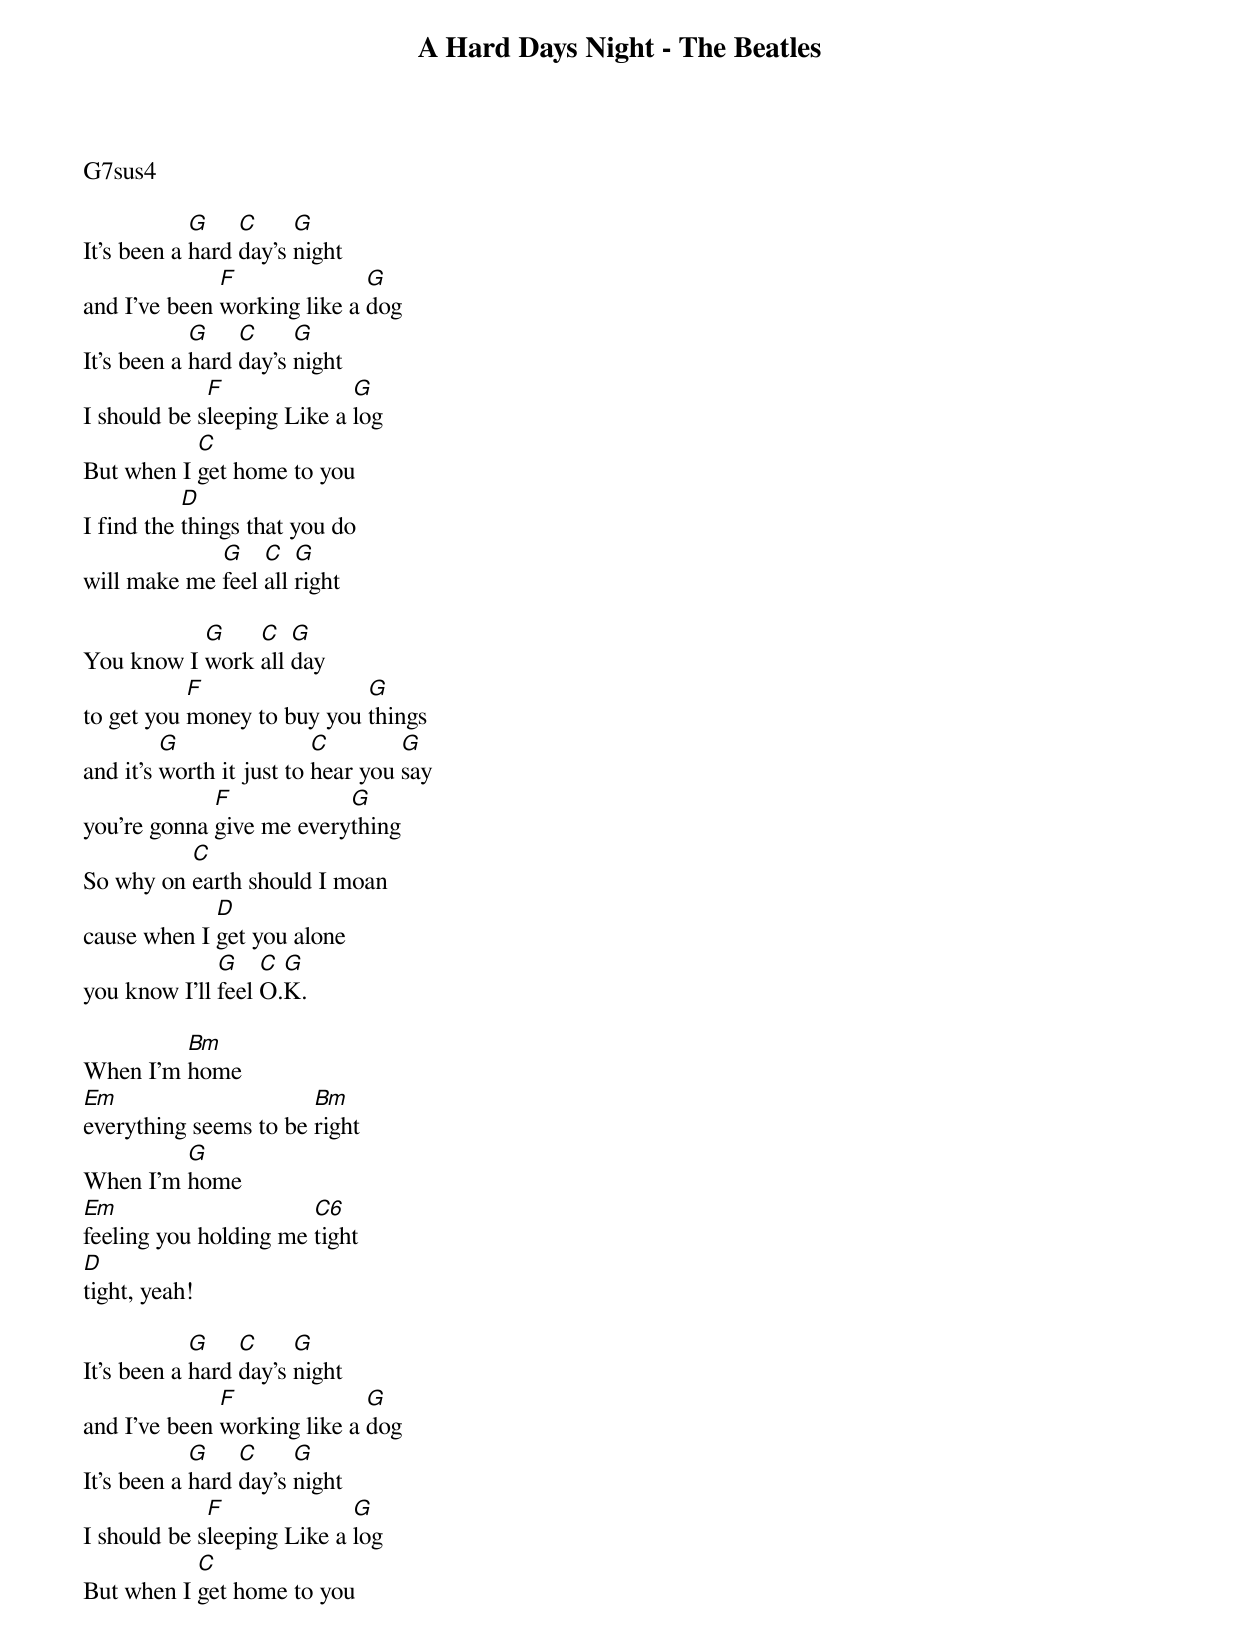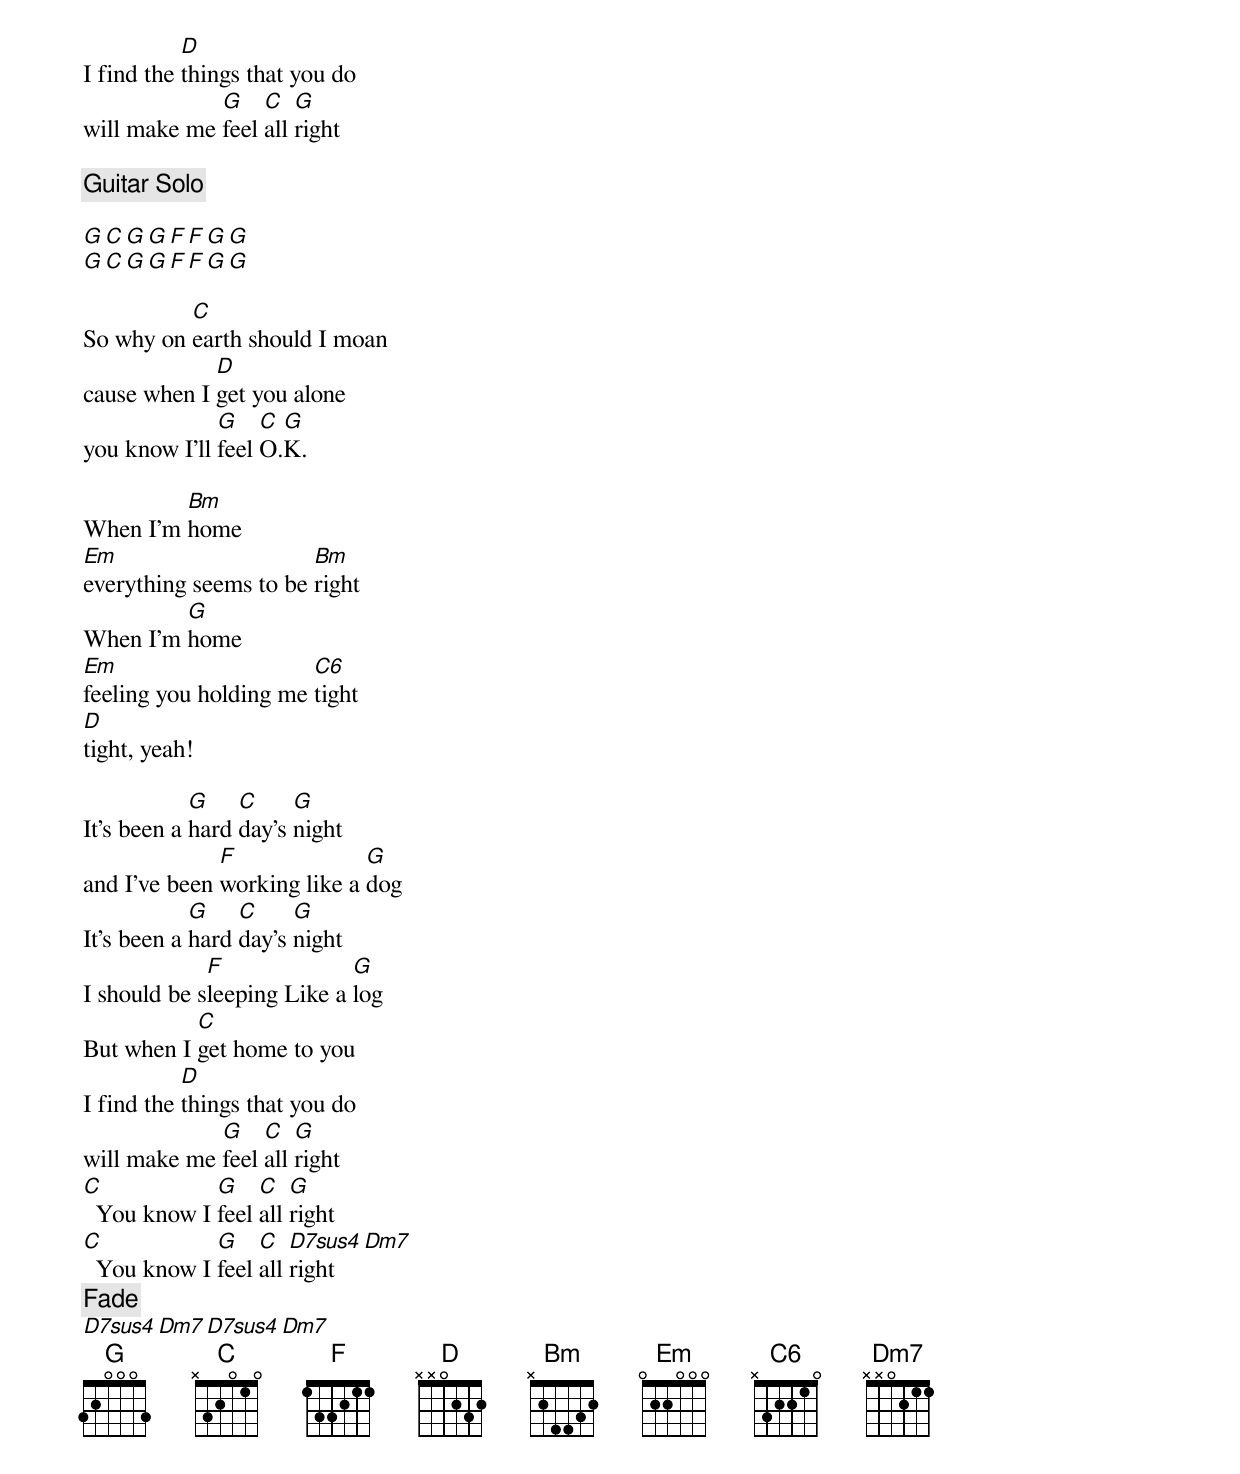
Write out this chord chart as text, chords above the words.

A Hard Days Night - The Beatles

G7sus4

            G    C     G
It's been a hard day's night
              F              G
and I've been working like a dog
            G    C     G
It's been a hard day's night
             F              G
I should be sleeping Like a log
           C
But when I get home to you
           D
I find the things that you do
             G    C   G
will make me feel all right

           G    C   G
You know I work all day
           F                G
to get you money to buy you things
         G                C        G
and it's worth it just to hear you say
             F            G
you're gonna give me everything
          C
So why on earth should I moan
             D
cause when I get you alone
              G    C G
you know I'll feel O.K.

         Bm
When I'm home
Em                     Bm
everything seems to be right
         G
When I'm home
Em                     C6
feeling you holding me tight
D
tight, yeah!

            G    C     G
It's been a hard day's night
              F              G
and I've been working like a dog
            G    C     G
It's been a hard day's night
             F              G
I should be sleeping Like a log
           C
But when I get home to you
           D
I find the things that you do
             G    C   G
will make me feel all right

[Guitar Solo]

G    C    G    G    F    F    G    G
G    C    G    G    F    F    G    G

          C
So why on earth should I moan
             D
cause when I get you alone
              G    C G
you know I'll feel O.K.

         Bm
When I'm home
Em                     Bm
everything seems to be right
         G
When I'm home
Em                     C6
feeling you holding me tight
D
tight, yeah!

            G    C     G
It's been a hard day's night
              F              G
and I've been working like a dog
            G    C     G
It's been a hard day's night
             F              G
I should be sleeping Like a log
           C
But when I get home to you
           D
I find the things that you do
             G    C   G
will make me feel all right
C            G    C   G
  You know I feel all right
C            G    C   D7sus4  Dm7
  You know I feel all right
[Fade]
D7sus4  Dm7   D7sus4  Dm7
